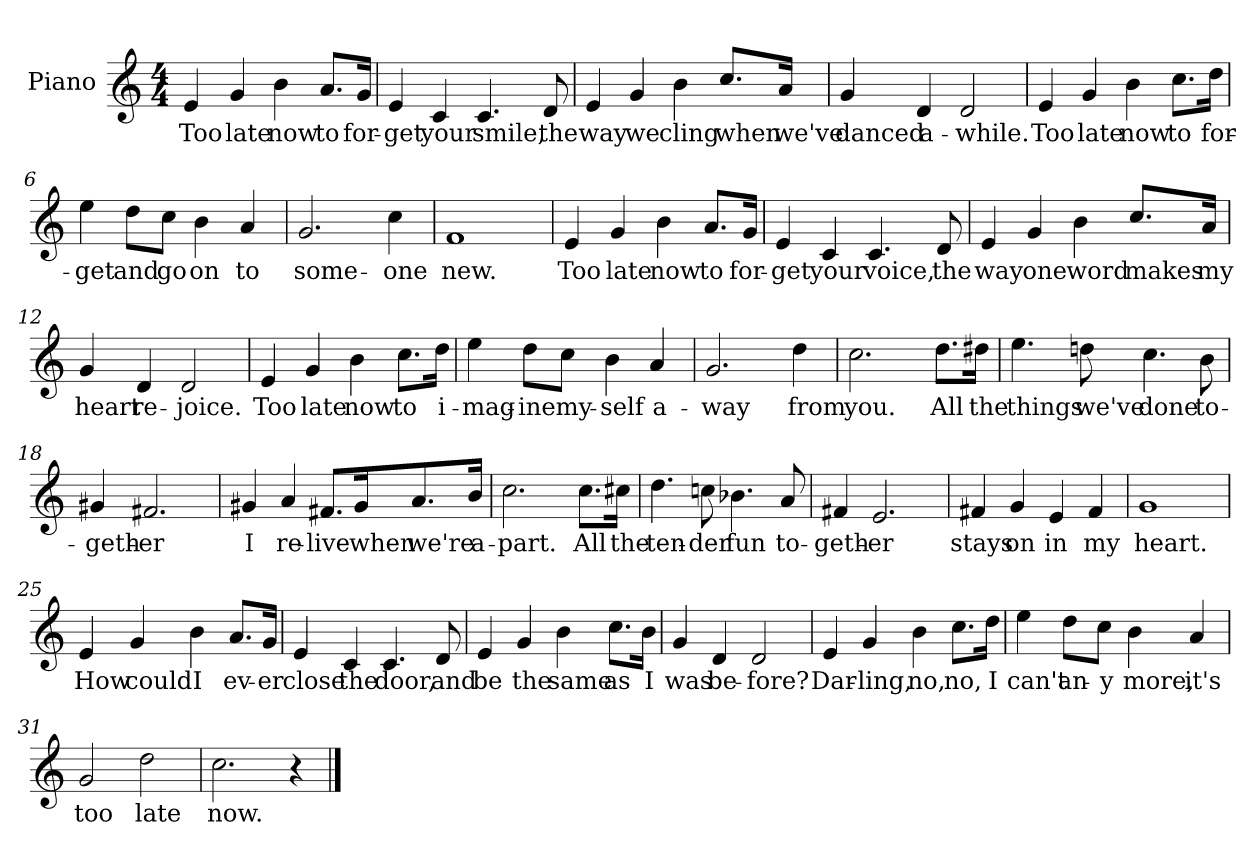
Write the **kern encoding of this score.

**kern	**text
*part1	*part1
*staff1	*staff1
*I"Piano	*
*I'Pno.	*
*clefG2	*
*k[]	*
*C:	*
*M4/4	*
=1	=1
4e/	Too
4g/	late
4b\	now
8.a/L	to
16g/Jk	for-
=2	=2
4e/	-get
4c/	your
4.c/	smile,
8d/	the
=3	=3
4e/	way
4g/	we
4b\	cling
8.cc/L	when
16a/Jk	we've
!!LO:LB:g=z
=4	=4
4g/	danced
4d/	a-
2d/	-while.
=5	=5
4e/	Too
4g/	late
4b\	now
8.cc\L	to
16dd\Jk	for-
=6	=6
4ee\	-get
8dd\L	and
8cc\J	go
4b\	on
4a/	to
=7	=7
2.g/	some-
4cc\	-one
=8	=8
1f	new.
!!LO:LB:g=z
=9	=9
4e/	Too
4g/	late
4b\	now
8.a/L	to
16g/Jk	for-
=10	=10
4e/	-get
4c/	your
4.c/	voice,
8d/	the
=11	=11
4e/	way
4g/	one
4b\	word
8.cc/L	makes
16a/Jk	my
!!LO:LB:g=z
=12	=12
4g/	heart
4d/	re-
2d/	-joice.
=13	=13
4e/	Too
4g/	late
4b\	now
8.cc\L	to
16dd\Jk	i-
=14	=14
4ee\	-mag-
8dd\L	-ine
8cc\J	my-
4b\	-self
4a/	a-
=15	=15
2.g/	-way
4dd\	from
!!LO:LB:g=z
=16	=16
2.cc\	you.
8.dd\L	All
16dd#X\Jk	the
=17	=17
4.ee\	things
8ddn\	we've
4.cc\	done
8b\	to-
=18	=18
4g#X/	-geth-
2.f#X/	-er
=19	=19
4g#X/	I
4a/	re-
8.f#X/L	-live
16g#/K	when
8.a/	we're
16b/Jk	a-
!!LO:LB:g=z
=20	=20
2.cc\	-part.
8.cc\L	All
16cc#X\Jk	the
=21	=21
4.dd\	ten-
8ccn\	-der
4.b-X\	fun
8a/	to-
=22	=22
4f#X/	-geth-
2.e/	-er
=23	=23
4f#X/	stays
4g/	on
4e/	in
4f#/	my
=24	=24
1g	heart.
!!LO:LB:g=z
=25	=25
4e/	How
4g/	could
4b\	I
8.a/L	ev-
16g/Jk	-er
=26	=26
4e/	close
4c/	the
4.c/	door,
8d/	and
=27	=27
4e/	be
4g/	the
4b\	same
8.cc\L	as
16b\Jk	I
=28	=28
4g/	was
4d/	be-
2d/	-fore?
!!LO:LB:g=z
=29	=29
4e/	Dar-
4g/	-ling,
4b\	no,
8.cc\L	no,
16dd\Jk	I
=30	=30
4ee\	can't
8dd\L	an-
8cc\J	-y
4b\	-more,
4a/	it's
=31	=31
2g/	too
2dd\	late
=32	=32
2.cc\	now.
4r	.
==	==
*-	*-
